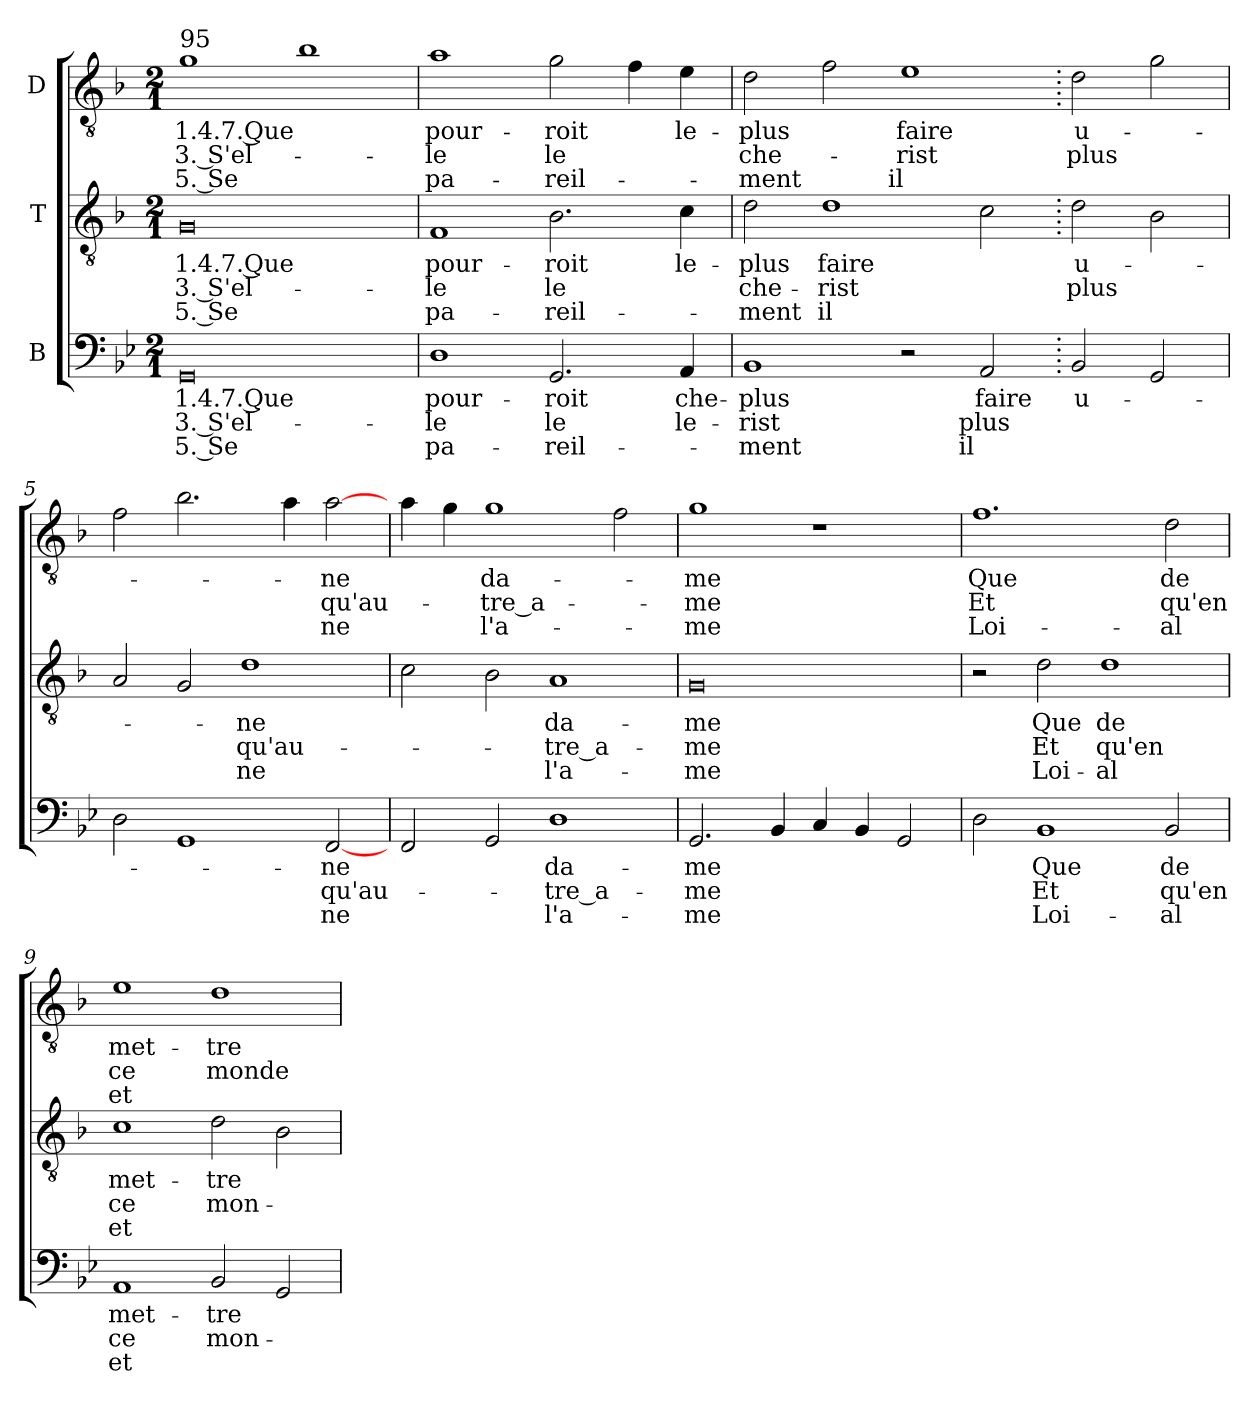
**kern	**text	**text	**text	**kern	**text	**text	**text	**kern	**text	**text	**text
*part3	*part3	*part3	*part3	*part2	*part2	*part2	*part2	*part1	*part1	*part1	*part1
*staff3	*staff3	*staff3	*staff3	*staff2	*staff2	*staff2	*staff2	*staff1	*staff1	*staff1	*staff1
*I"B	*	*	*	*I"T	*	*	*	*I"D	*	*	*
!!LO:PB:g=z
*clefF4	*	*	*	*clefGv2	*	*	*	*clefGv2	*	*	*
*	*	*	*	*ITrd7c12	*	*	*	*ITrd7c12	*	*	*
*k[b-e-]	*	*	*	*k[b-]	*	*	*	*k[b-]	*	*	*
*B-:	*	*	*	*F:	*	*	*	*F:	*	*	*
*M2/1	*	*	*	*M2/1	*	*	*	*M2/1	*	*	*
=1	=1	=1	=1	=1	=1	=1	=1	=1	=1	=1	=1
!	!LO:LY:b:color=#000000	!LO:LY:b:color=#000000	!LO:LY:b:color=#000000	!	!	!	!	!	!	!	!
!	!	!	!	!	!LO:LY:b:color=#000000	!LO:LY:b:color=#000000	!LO:LY:b:color=#000000	!	!	!	!
!	!	!	!	!	!	!	!	!LO:TX:a:t=95	!	!	!
!	!	!	!	!	!	!	!	!	!LO:LY:b:color=#000000	!LO:LY:b:color=#000000	!LO:LY:b:color=#000000
0GGi/	1.4.7. Que	3. S'el-	5. Se	0GGi/	1.4.7. Que	3. S'el-	5. Se	1Gi\	1.4.7. Que	3. S'el-	5. Se
.	.	.	.	.	.	.	.	1B-i\	.	.	.
=2	=2	=2	=2	=2	=2	=2	=2	=2	=2	=2	=2
!	!LO:LY:b:color=#000000	!LO:LY:b:color=#000000	!LO:LY:b:color=#000000	!	!	!	!	!	!	!	!
!	!	!	!	!	!LO:LY:b:color=#000000	!LO:LY:b:color=#000000	!LO:LY:b:color=#000000	!	!	!	!
!	!	!	!	!	!	!	!	!	!LO:LY:b:color=#000000	!LO:LY:b:color=#000000	!LO:LY:b:color=#000000
1Di/	pour-	-le	pa-	1FFi/	pour-	-le	pa-	1Ai\	pour-	-le	pa-
!	!LO:LY:b:color=#000000	!LO:LY:b:color=#000000	!LO:LY:b:color=#000000	!	!	!	!	!	!	!	!
!	!	!	!	!	!LO:LY:b:color=#000000	!LO:LY:b:color=#000000	!LO:LY:b:color=#000000	!	!	!	!
!	!	!	!	!	!	!	!	!	!LO:LY:b:color=#000000	!LO:LY:b:color=#000000	!LO:LY:b:color=#000000
2.GGi/	-roit	le	-reil-	2.BB-i\	-roit	le	-reil-	2Gi\	-roit	le	-reil-
.	.	.	.	.	.	.	.	4Fi\	.	.	.
!	!LO:LY:b:color=#000000	!LO:LY:b:color=#000000	!	!	!	!	!	!	!	!	!
!	!	!	!	!	!LO:LY:b:color=#000000	!	!	!	!	!	!
!	!	!	!	!	!	!	!	!	!LO:LY:b:color=#000000	!	!
4AAi/	che-	-le-	.	4Ci\	-le-	.	.	4Ei\	-le-	.	.
=3	=3	=3	=3	=3	=3	=3	=3	=3	=3	=3	=3
!	!LO:LY:b:color=#000000	!LO:LY:b:color=#000000	!LO:LY:b:color=#000000	!	!	!	!	!	!	!	!
!	!	!	!	!	!LO:LY:b:color=#000000	!LO:LY:b:color=#000000	!LO:LY:b:color=#000000	!	!	!	!
!	!	!	!	!	!	!	!	!	!LO:LY:b:color=#000000	!LO:LY:b:color=#000000	!LO:LY:b:color=#000000
1BB-i/	plus	-rist	-ment	2Di\	plus	che-	-ment	2Di\	plus	che-	-ment
!	!	!	!	!	!LO:LY:b:color=#000000	!LO:LY:b:color=#000000	!LO:LY:b:color=#000000	!	!	!	!
.	.	.	.	1Di\	faire	-rist	il	2Fi\	.	.	.
!	!	!	!	!	!	!	!	!	!LO:LY:b:color=#000000	!LO:LY:b:color=#000000	!LO:LY:b:color=#000000
2r	.	.	.	.	.	.	.	1Ei\	faire	-rist	il
!	!LO:LY:b:color=#000000	!LO:LY:b:color=#000000	!LO:LY:b:color=#000000	!	!	!	!	!	!	!	!
2AAi/	faire	plus	il	2Ci\	.	.	.	.	.	.	.
=4.	=4.	=4.	=4.	=4.	=4.	=4.	=4.	=4.	=4.	=4.	=4.
!	!LO:LY:b:color=#000000	!	!	!	!	!	!	!	!	!	!
!	!	!	!	!	!LO:LY:b:color=#000000	!LO:LY:b:color=#000000	!	!	!	!	!
!	!	!	!	!	!	!	!	!	!LO:LY:b:color=#000000	!LO:LY:b:color=#000000	!
2BB-i/	u-	.	.	2Di\	u-	plus	.	2Di\	u-	plus	.
2GGi/	.	.	.	2BB-i\	.	.	.	2Gi\	.	.	.
=5	=5	=5	=5	=5	=5	=5	=5	=5	=5	=5	=5
2Di\	.	.	.	2AAi/	.	.	.	2Fi\	.	.	.
1GGi/	.	.	.	2GGi/	.	.	.	2.B-i\	.	.	.
!	!	!	!	!	!LO:LY:b:color=#000000	!LO:LY:b:color=#000000	!LO:LY:b:color=#000000	!	!	!	!
.	.	.	.	1Di\	-ne	qu'au-	ne	.	.	.	.
.	.	.	.	.	.	.	.	4Ai\	.	.	.
!	!LO:LY:b:color=#000000	!LO:LY:b:color=#000000	!LO:LY:b:color=#000000	!	!	!	!	!	!	!	!
!	!	!	!	!	!	!	!	!	!LO:LY:b:color=#000000	!LO:LY:b:color=#000000	!LO:LY:b:color=#000000
[2FFi/	-ne	qu'au-	ne	.	.	.	.	[2Ai\	-ne	qu'au-	ne
=6	=6	=6	=6	=6	=6	=6	=6	=6	=6	=6	=6
2FFi/	.	.	.	2Ci\	.	.	.	4Ai\	.	.	.
.	.	.	.	.	.	.	.	4Gi\	.	.	.
!	!	!	!	!	!	!	!	!	!LO:LY:b:color=#000000	!LO:LY:b:color=#000000	!LO:LY:b:color=#000000
2GGi/	.	.	.	2BB-i\	.	.	.	1Gi\	da-	-tre_a-	l'a-
!	!LO:LY:b:color=#000000	!LO:LY:b:color=#000000	!LO:LY:b:color=#000000	!	!	!	!	!	!	!	!
!	!	!	!	!	!LO:LY:b:color=#000000	!LO:LY:b:color=#000000	!LO:LY:b:color=#000000	!	!	!	!
1Di/	da-	-tre_a-	l'a-	1AAi/	da-	-tre_a-	l'a-	.	.	.	.
.	.	.	.	.	.	.	.	2Fi\	.	.	.
!!LO:LB:g=z
=7	=7	=7	=7	=7	=7	=7	=7	=7	=7	=7	=7
!	!LO:LY:b:color=#000000	!LO:LY:b:color=#000000	!LO:LY:b:color=#000000	!	!	!	!	!	!	!	!
!	!	!	!	!	!LO:LY:b:color=#000000	!LO:LY:b:color=#000000	!LO:LY:b:color=#000000	!	!	!	!
!	!	!	!	!	!	!	!	!	!LO:LY:b:color=#000000	!LO:LY:b:color=#000000	!LO:LY:b:color=#000000
2.GGi/	-me	-me	-me	0GGi/	-me	-me	-me	1Gi\	-me	-me	-me
4BB-i/	.	.	.	.	.	.	.	.	.	.	.
4Ci/	.	.	.	.	.	.	.	1r	.	.	.
4BB-i/	.	.	.	.	.	.	.	.	.	.	.
2GGi/	.	.	.	.	.	.	.	.	.	.	.
=8	=8	=8	=8	=8	=8	=8	=8	=8	=8	=8	=8
!	!	!	!	!	!	!	!	!	!LO:LY:b:color=#000000	!LO:LY:b:color=#000000	!LO:LY:b:color=#000000
2Di\	.	.	.	2r	.	.	.	1.Fi\	Que	Et	Loi-
!	!LO:LY:b:color=#000000	!LO:LY:b:color=#000000	!LO:LY:b:color=#000000	!	!	!	!	!	!	!	!
!	!	!	!	!	!LO:LY:b:color=#000000	!LO:LY:b:color=#000000	!LO:LY:b:color=#000000	!	!	!	!
1BB-i/	Que	Et	Loi-	2Di\	Que	Et	Loi-	.	.	.	.
!	!	!	!	!	!LO:LY:b:color=#000000	!LO:LY:b:color=#000000	!LO:LY:b:color=#000000	!	!	!	!
.	.	.	.	1Di\	de	qu'en	-al	.	.	.	.
!	!LO:LY:b:color=#000000	!LO:LY:b:color=#000000	!LO:LY:b:color=#000000	!	!	!	!	!	!	!	!
!	!	!	!	!	!	!	!	!	!LO:LY:b:color=#000000	!LO:LY:b:color=#000000	!LO:LY:b:color=#000000
2BB-i/	de	qu'en	-al	.	.	.	.	2Di\	de	qu'en	-al
=9	=9	=9	=9	=9	=9	=9	=9	=9	=9	=9	=9
!	!LO:LY:b:color=#000000	!LO:LY:b:color=#000000	!LO:LY:b:color=#000000	!	!	!	!	!	!	!	!
!	!	!	!	!	!LO:LY:b:color=#000000	!LO:LY:b:color=#000000	!LO:LY:b:color=#000000	!	!	!	!
!	!	!	!	!	!	!	!	!	!LO:LY:b:color=#000000	!LO:LY:b:color=#000000	!LO:LY:b:color=#000000
1AAi/	met-	ce	et	1Ci\	met-	ce	et	1Ei\	met-	ce	et
!	!LO:LY:b:color=#000000	!LO:LY:b:color=#000000	!	!	!	!	!	!	!	!	!
!	!	!	!	!	!LO:LY:b:color=#000000	!LO:LY:b:color=#000000	!	!	!	!	!
!	!	!	!	!	!	!	!	!	!LO:LY:b:color=#000000	!LO:LY:b:color=#000000	!
2BB-i/	-tre	mon-	.	2Di\	-tre	mon-	.	1Di\	-tre	monde	.
2GGi/	.	.	.	2BB-i\	.	.	.	.	.	.	.
=	=	=	=	=	=	=	=	=	=	=	=
*-	*-	*-	*-	*-	*-	*-	*-	*-	*-	*-	*-
